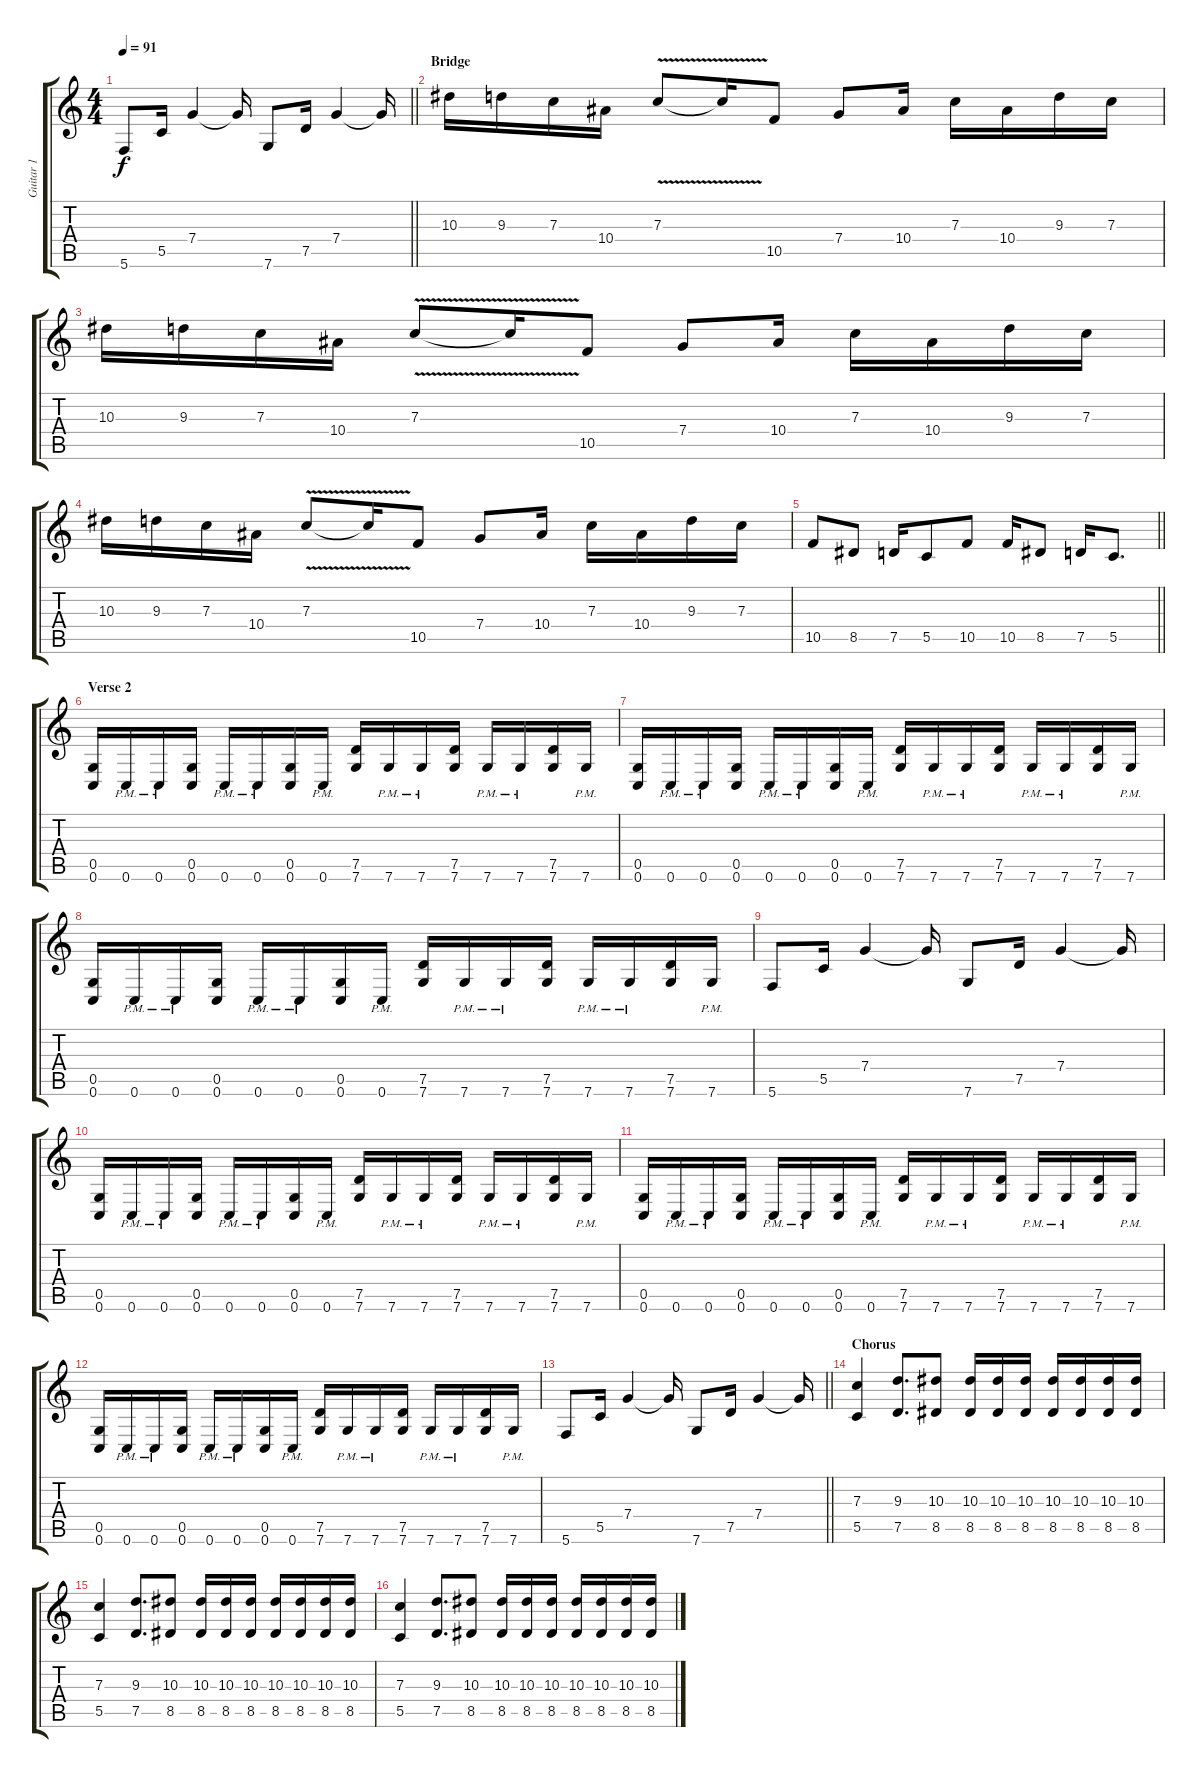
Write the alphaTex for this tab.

\track ("Guitar 1" "Guitar 1") {instrument distortionguitar}
\staff {score tabs}
\tuning (D4 A3 F3 C3 G2 C2) {hide}
\ts (4 4)
\tempo 91
\clef g2
\barLineRight lightlight
\ks c
5.6.8{dy f} 5.5.16 7.4.4 7.4{t}.16 7.6.8 7.5.16 7.4.4 7.4{t}.16 |
\section ("" "Bridge")
10.3.16 9.3.16 7.3.16 10.4.16 7.3{v}.8 7.3{t}.16 10.5.8 7.4.8 10.4.16 7.3.16 10.4.16 9.3.16 7.3.16 |
10.3.16 9.3.16 7.3.16 10.4.16 7.3{v}.8 7.3{t}.16 10.5.8 7.4.8 10.4.16 7.3.16 10.4.16 9.3.16 7.3.16 |
10.3.16 9.3.16 7.3.16 10.4.16 7.3{v}.8 7.3{t}.16 10.5.8 7.4.8 10.4.16 7.3.16 10.4.16 9.3.16 7.3.16 |
\barLineRight lightlight
10.5.8 8.5.8 7.5.16 5.5.8 10.5.8 10.5.16 8.5.8 7.5.16 5.5.8{d} |
\section ("" "Verse 2")
(0.5 0.6).16 0.6{pm}.16 0.6{pm}.16 (0.5 0.6).16 0.6{pm}.16 0.6{pm}.16 (0.5 0.6).16 0.6{pm}.16 (7.5 7.6).16 7.6{pm}.16 7.6{pm}.16 (7.5 7.6).16 7.6{pm}.16 7.6{pm}.16 (7.5 7.6).16 7.6{pm}.16 |
(0.5 0.6).16 0.6{pm}.16 0.6{pm}.16 (0.5 0.6).16 0.6{pm}.16 0.6{pm}.16 (0.5 0.6).16 0.6{pm}.16 (7.5 7.6).16 7.6{pm}.16 7.6{pm}.16 (7.5 7.6).16 7.6{pm}.16 7.6{pm}.16 (7.5 7.6).16 7.6{pm}.16 |
(0.5 0.6).16 0.6{pm}.16 0.6{pm}.16 (0.5 0.6).16 0.6{pm}.16 0.6{pm}.16 (0.5 0.6).16 0.6{pm}.16 (7.5 7.6).16 7.6{pm}.16 7.6{pm}.16 (7.5 7.6).16 7.6{pm}.16 7.6{pm}.16 (7.5 7.6).16 7.6{pm}.16 |
5.6.8 5.5.16 7.4.4 7.4{t}.16 7.6.8 7.5.16 7.4.4 7.4{t}.16 |
(0.5 0.6).16 0.6{pm}.16 0.6{pm}.16 (0.5 0.6).16 0.6{pm}.16 0.6{pm}.16 (0.5 0.6).16 0.6{pm}.16 (7.5 7.6).16 7.6{pm}.16 7.6{pm}.16 (7.5 7.6).16 7.6{pm}.16 7.6{pm}.16 (7.5 7.6).16 7.6{pm}.16 |
(0.5 0.6).16 0.6{pm}.16 0.6{pm}.16 (0.5 0.6).16 0.6{pm}.16 0.6{pm}.16 (0.5 0.6).16 0.6{pm}.16 (7.5 7.6).16 7.6{pm}.16 7.6{pm}.16 (7.5 7.6).16 7.6{pm}.16 7.6{pm}.16 (7.5 7.6).16 7.6{pm}.16 |
(0.5 0.6).16 0.6{pm}.16 0.6{pm}.16 (0.5 0.6).16 0.6{pm}.16 0.6{pm}.16 (0.5 0.6).16 0.6{pm}.16 (7.5 7.6).16 7.6{pm}.16 7.6{pm}.16 (7.5 7.6).16 7.6{pm}.16 7.6{pm}.16 (7.5 7.6).16 7.6{pm}.16 |
\barLineRight lightlight
5.6.8 5.5.16 7.4.4 7.4{t}.16 7.6.8 7.5.16 7.4.4 7.4{t}.16 |
\section ("" "Chorus")
(7.3 5.5).4 (9.3 7.5).8{d} (10.3 8.5).8 (10.3 8.5).16 (10.3 8.5).16 (10.3 8.5).16 (10.3 8.5).16 (10.3 8.5).16 (10.3 8.5).16 (10.3 8.5).16 |
(7.3 5.5).4 (9.3 7.5).8{d} (10.3 8.5).8 (10.3 8.5).16 (10.3 8.5).16 (10.3 8.5).16 (10.3 8.5).16 (10.3 8.5).16 (10.3 8.5).16 (10.3 8.5).16 |
(7.3 5.5).4 (9.3 7.5).8{d} (10.3 8.5).8 (10.3 8.5).16 (10.3 8.5).16 (10.3 8.5).16 (10.3 8.5).16 (10.3 8.5).16 (10.3 8.5).16 (10.3 8.5).16
